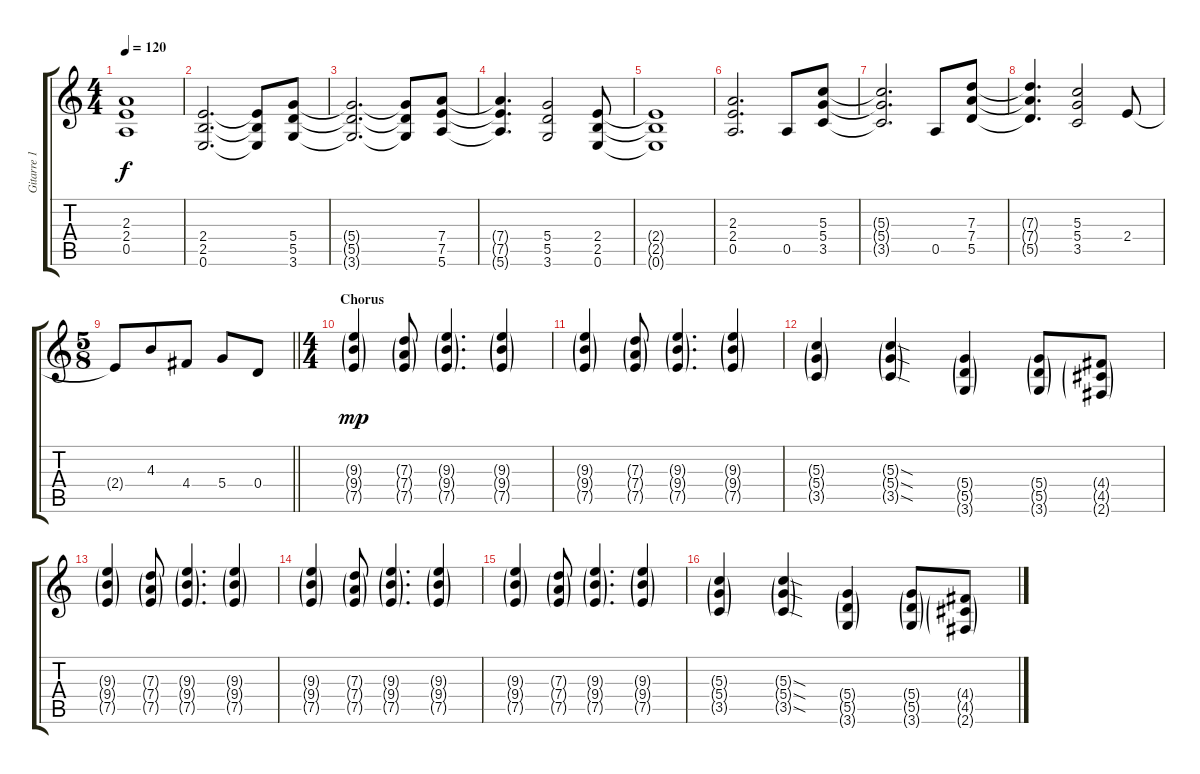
\track ("Gitarre 1" "Gitarre 1") {instrument overdrivenguitar}
\staff {score tabs}
\tuning (E4 B3 G3 D3 A2 E2) {hide}
\ts (4 4)
\tempo 120
\clef g2
\ks c
(2.3{t} 2.4{t} 0.5{t}).1{dy f} |
(2.4 2.5 0.6).2{d} (2.4{t} 2.5{t} 0.6{t}).8 (5.4 5.5 3.6).8 |
(5.4{t} 5.5{t} 3.6{t}).2{d} (5.4{t} 5.5{t} 3.6{t}).8 (7.4 7.5 5.6).8 |
(7.4{t} 7.5{t} 5.6{t}).4{d} (5.4 5.5 3.6).2 (2.4 2.5 0.6).8 |
(2.4{t} 2.5{t} 0.6{t}).1 |
(2.3 2.4 0.5).2{d} 0.5.8 (5.3 5.4 3.5).8 |
(5.3{t} 5.4{t} 3.5{t}).2{d} 0.5.8 (7.3 7.4 5.5).8 |
(7.3{t} 7.4{t} 5.5{t}).4{d} (5.3 5.4 3.5).2 2.4.8 |
\ts (5 8)
\barLineRight lightlight
2.4{t}.8 4.3.8 4.4.8 5.4.8 0.4.8 |
\ts (4 4)
\section ("" "Chorus")
(9.3{g} 9.4{g} 7.5{g}).4{dy mp balance 3} (7.3{g} 7.4{g} 7.5{g}).8 (9.3{g} 9.4{g} 7.5{g}).4{d} (9.3{g} 9.4{g} 7.5{g}).4 |
(9.3{g} 9.4{g} 7.5{g}).4 (7.3{g} 7.4{g} 7.5{g}).8 (9.3{g} 9.4{g} 7.5{g}).4{d} (9.3{g} 9.4{g} 7.5{g}).4 |
(5.3{g} 5.4{g} 3.5{g}).4 (5.3{sod g} 5.4{sod g} 3.5{sod g}).4 (5.4{g} 5.5{g} 3.6{g}).4 (5.4{g} 5.5{g} 3.6{g}).8 (4.4{g} 4.5{g} 2.6{g}).8 |
(9.3{g} 9.4{g} 7.5{g}).4 (7.3{g} 7.4{g} 7.5{g}).8 (9.3{g} 9.4{g} 7.5{g}).4{d} (9.3{g} 9.4{g} 7.5{g}).4 |
(9.3{g} 9.4{g} 7.5{g}).4 (7.3{g} 7.4{g} 7.5{g}).8 (9.3{g} 9.4{g} 7.5{g}).4{d} (9.3{g} 9.4{g} 7.5{g}).4 |
(9.3{g} 9.4{g} 7.5{g}).4 (7.3{g} 7.4{g} 7.5{g}).8 (9.3{g} 9.4{g} 7.5{g}).4{d} (9.3{g} 9.4{g} 7.5{g}).4 |
(5.3{g} 5.4{g} 3.5{g}).4 (5.3{sod g} 5.4{sod g} 3.5{sod g}).4 (5.4{g} 5.5{g} 3.6{g}).4 (5.4{g} 5.5{g} 3.6{g}).8 (4.4{g} 4.5{g} 2.6{g}).8
